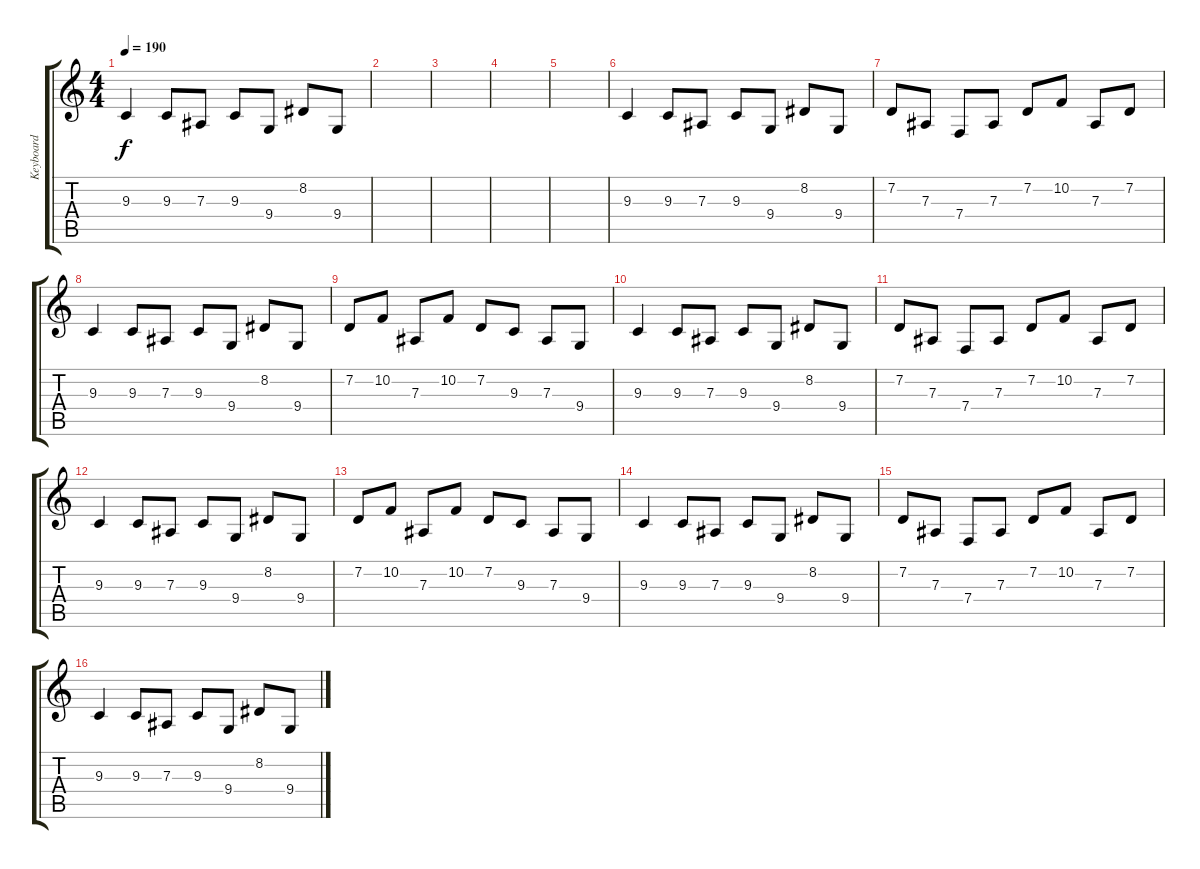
\track ("Keyboard" "Keyboard") {instrument lead2sawtooth}
\staff {score tabs}
\tuning (C4 G3 Eb3 Bb2 F2 C2) {hide}
\ts (4 4)
\tempo 190
\clef g2
\ks c
9.3.4{dy f} 9.3.8 7.3.8 9.3.8 9.4.8 8.2.8 9.4.8 |
|
|
|
|
9.3.4{volume 16} 9.3.8 7.3.8 9.3.8 9.4.8 8.2.8 9.4.8 |
7.2.8 7.3.8 7.4.8 7.3.8 7.2.8 10.2.8 7.3.8 7.2.8 |
9.3.4 9.3.8 7.3.8 9.3.8 9.4.8 8.2.8 9.4.8 |
7.2.8 10.2.8 7.3.8 10.2.8 7.2.8 9.3.8 7.3.8 9.4.8 |
9.3.4 9.3.8 7.3.8 9.3.8 9.4.8 8.2.8 9.4.8 |
7.2.8 7.3.8 7.4.8 7.3.8 7.2.8 10.2.8 7.3.8 7.2.8 |
9.3.4 9.3.8 7.3.8 9.3.8 9.4.8 8.2.8 9.4.8 |
7.2.8 10.2.8 7.3.8 10.2.8 7.2.8 9.3.8 7.3.8 9.4.8 |
9.3.4{volume 11} 9.3.8 7.3.8 9.3.8 9.4.8 8.2.8 9.4.8 |
7.2.8 7.3.8 7.4.8 7.3.8 7.2.8 10.2.8 7.3.8 7.2.8 |
9.3.4 9.3.8 7.3.8 9.3.8 9.4.8 8.2.8 9.4.8
